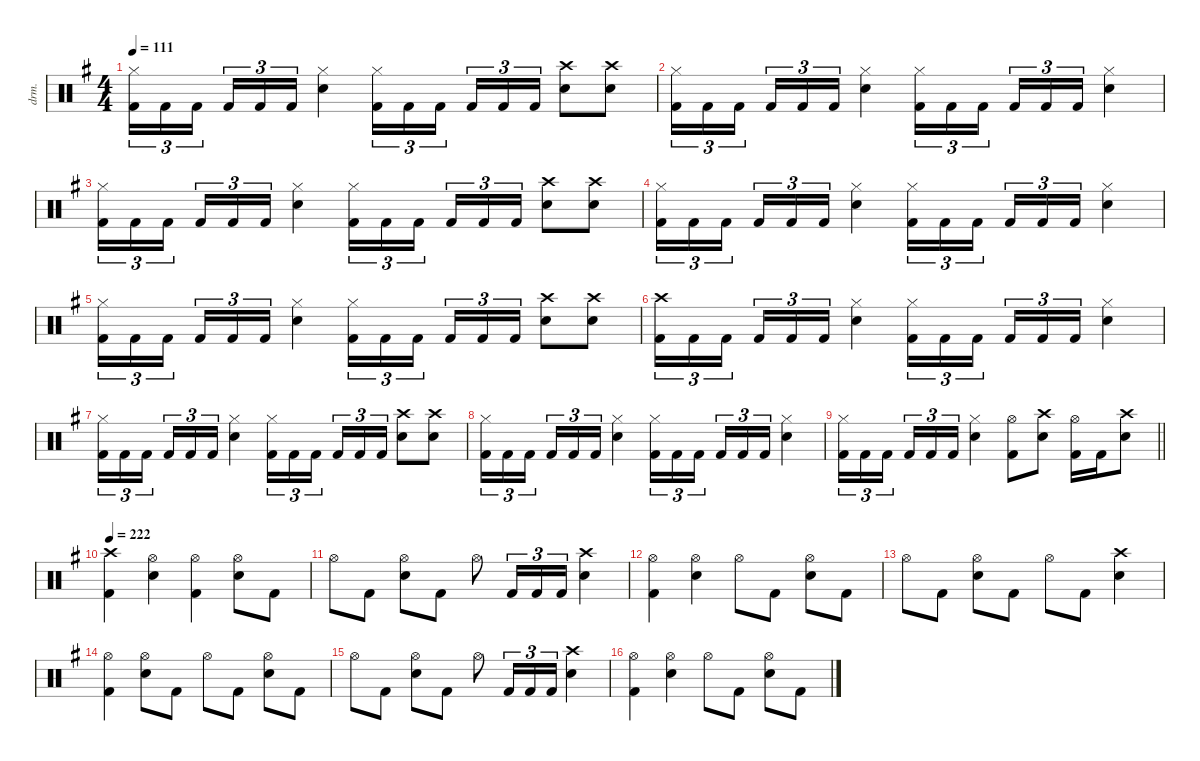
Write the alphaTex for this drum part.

\defaultSystemsLayout 4
\hideDynamics
\bracketExtendMode nobrackets
\otherSystemsTrackNameOrientation horizontal
\track ("Lars Ulrich" "drm.") {defaultSystemsLayout 4 instrument percussion}
\staff {score}
\articulation defaults
\ts (4 4)
\tempo 111
\clef neutral
\ks eminor
("Hi-Hat (closed)"{acc forcenatural} "Kick (hit) 2"{acc forcenatural}).16{tu (3 2) dy f beam Down} "Kick (hit) 2"{acc forcenatural}.16{tu (3 2) beam Down} "Kick (hit) 2"{acc forcenatural}.16{tu (3 2) beam Down} "Kick (hit) 2"{acc forcenatural}.16{tu (3 2) beam Up} "Kick (hit) 2"{acc forcenatural}.16{tu (3 2) beam Up} "Kick (hit) 2"{acc forcenatural}.16{tu (3 2) beam Up} ("Hi-Hat (closed)"{acc forcenatural} "Snare (hit) 2"{acc forcenatural}).4{beam Down} ("Hi-Hat (closed)"{acc forcenatural} "Kick (hit) 2"{acc forcenatural}).16{tu (3 2) beam Down} "Kick (hit) 2"{acc forcenatural}.16{tu (3 2) beam Down} "Kick (hit) 2"{acc forcenatural}.16{tu (3 2) beam Down} "Kick (hit) 2"{acc forcenatural}.16{tu (3 2) beam Up} "Kick (hit) 2"{acc forcenatural}.16{tu (3 2) beam Up} "Kick (hit) 2"{acc forcenatural}.16{tu (3 2) beam Up} ("Crash high (hit)"{acc forcenatural} "Snare (hit) 2"{acc forcenatural}).8{beam Down} ("Crash high (hit)"{acc forcenatural} "Snare (hit) 2"{acc forcenatural}).8{beam Down} |
("Hi-Hat (closed)"{acc forcenatural} "Kick (hit) 2"{acc forcenatural}).16{tu (3 2) beam Down} "Kick (hit) 2"{acc forcenatural}.16{tu (3 2) beam Down} "Kick (hit) 2"{acc forcenatural}.16{tu (3 2) beam Down} "Kick (hit) 2"{acc forcenatural}.16{tu (3 2) beam Up} "Kick (hit) 2"{acc forcenatural}.16{tu (3 2) beam Up} "Kick (hit) 2"{acc forcenatural}.16{tu (3 2) beam Up} ("Hi-Hat (closed)"{acc forcenatural} "Snare (hit) 2"{acc forcenatural}).4{beam Down} ("Hi-Hat (closed)"{acc forcenatural} "Kick (hit) 2"{acc forcenatural}).16{tu (3 2) beam Down} "Kick (hit) 2"{acc forcenatural}.16{tu (3 2) beam Down} "Kick (hit) 2"{acc forcenatural}.16{tu (3 2) beam Down} "Kick (hit) 2"{acc forcenatural}.16{tu (3 2) beam Up} "Kick (hit) 2"{acc forcenatural}.16{tu (3 2) beam Up} "Kick (hit) 2"{acc forcenatural}.16{tu (3 2) beam Up} ("Hi-Hat (closed)"{acc forcenatural} "Snare (hit) 2"{acc forcenatural}).4{beam Down} |
("Hi-Hat (closed)"{acc forcenatural} "Kick (hit) 2"{acc forcenatural}).16{tu (3 2) beam Down} "Kick (hit) 2"{acc forcenatural}.16{tu (3 2) beam Down} "Kick (hit) 2"{acc forcenatural}.16{tu (3 2) beam Down} "Kick (hit) 2"{acc forcenatural}.16{tu (3 2) beam Up} "Kick (hit) 2"{acc forcenatural}.16{tu (3 2) beam Up} "Kick (hit) 2"{acc forcenatural}.16{tu (3 2) beam Up} ("Hi-Hat (closed)"{acc forcenatural} "Snare (hit) 2"{acc forcenatural}).4{beam Down} ("Hi-Hat (closed)"{acc forcenatural} "Kick (hit) 2"{acc forcenatural}).16{tu (3 2) beam Down} "Kick (hit) 2"{acc forcenatural}.16{tu (3 2) beam Down} "Kick (hit) 2"{acc forcenatural}.16{tu (3 2) beam Down} "Kick (hit) 2"{acc forcenatural}.16{tu (3 2) beam Up} "Kick (hit) 2"{acc forcenatural}.16{tu (3 2) beam Up} "Kick (hit) 2"{acc forcenatural}.16{tu (3 2) beam Up} ("Crash high (hit)"{acc forcenatural} "Snare (hit) 2"{acc forcenatural}).8{beam Down} ("Crash high (hit)"{acc forcenatural} "Snare (hit) 2"{acc forcenatural}).8{beam Down} |
("Hi-Hat (closed)"{acc forcenatural} "Kick (hit) 2"{acc forcenatural}).16{tu (3 2) beam Down} "Kick (hit) 2"{acc forcenatural}.16{tu (3 2) beam Down} "Kick (hit) 2"{acc forcenatural}.16{tu (3 2) beam Down} "Kick (hit) 2"{acc forcenatural}.16{tu (3 2) beam Up} "Kick (hit) 2"{acc forcenatural}.16{tu (3 2) beam Up} "Kick (hit) 2"{acc forcenatural}.16{tu (3 2) beam Up} ("Hi-Hat (closed)"{acc forcenatural} "Snare (hit) 2"{acc forcenatural}).4{beam Down} ("Hi-Hat (closed)"{acc forcenatural} "Kick (hit) 2"{acc forcenatural}).16{tu (3 2) beam Down} "Kick (hit) 2"{acc forcenatural}.16{tu (3 2) beam Down} "Kick (hit) 2"{acc forcenatural}.16{tu (3 2) beam Down} "Kick (hit) 2"{acc forcenatural}.16{tu (3 2) beam Up} "Kick (hit) 2"{acc forcenatural}.16{tu (3 2) beam Up} "Kick (hit) 2"{acc forcenatural}.16{tu (3 2) beam Up} ("Hi-Hat (closed)"{acc forcenatural} "Snare (hit) 2"{acc forcenatural}).4{beam Down} |
("Hi-Hat (closed)"{acc forcenatural} "Kick (hit) 2"{acc forcenatural}).16{tu (3 2) beam Down} "Kick (hit) 2"{acc forcenatural}.16{tu (3 2) beam Down} "Kick (hit) 2"{acc forcenatural}.16{tu (3 2) beam Down} "Kick (hit) 2"{acc forcenatural}.16{tu (3 2) beam Up} "Kick (hit) 2"{acc forcenatural}.16{tu (3 2) beam Up} "Kick (hit) 2"{acc forcenatural}.16{tu (3 2) beam Up} ("Hi-Hat (closed)"{acc forcenatural} "Snare (hit) 2"{acc forcenatural}).4{beam Down} ("Hi-Hat (closed)"{acc forcenatural} "Kick (hit) 2"{acc forcenatural}).16{tu (3 2) beam Down} "Kick (hit) 2"{acc forcenatural}.16{tu (3 2) beam Down} "Kick (hit) 2"{acc forcenatural}.16{tu (3 2) beam Down} "Kick (hit) 2"{acc forcenatural}.16{tu (3 2) beam Up} "Kick (hit) 2"{acc forcenatural}.16{tu (3 2) beam Up} "Kick (hit) 2"{acc forcenatural}.16{tu (3 2) beam Up} ("Crash high (hit)"{acc forcenatural} "Snare (hit) 2"{acc forcenatural}).8{beam Down} ("Crash high (hit)"{acc forcenatural} "Snare (hit) 2"{acc forcenatural}).8{beam Down} |
("Crash high (hit)"{acc forcenatural} "Kick (hit) 2"{acc forcenatural}).16{tu (3 2) beam Down} "Kick (hit) 2"{acc forcenatural}.16{tu (3 2) beam Down} "Kick (hit) 2"{acc forcenatural}.16{tu (3 2) beam Down} "Kick (hit) 2"{acc forcenatural}.16{tu (3 2) beam Up} "Kick (hit) 2"{acc forcenatural}.16{tu (3 2) beam Up} "Kick (hit) 2"{acc forcenatural}.16{tu (3 2) beam Up} ("Hi-Hat (closed)"{acc forcenatural} "Snare (hit) 2"{acc forcenatural}).4{beam Down} ("Hi-Hat (closed)"{acc forcenatural} "Kick (hit) 2"{acc forcenatural}).16{tu (3 2) beam Down} "Kick (hit) 2"{acc forcenatural}.16{tu (3 2) beam Down} "Kick (hit) 2"{acc forcenatural}.16{tu (3 2) beam Down} "Kick (hit) 2"{acc forcenatural}.16{tu (3 2) beam Up} "Kick (hit) 2"{acc forcenatural}.16{tu (3 2) beam Up} "Kick (hit) 2"{acc forcenatural}.16{tu (3 2) beam Up} ("Hi-Hat (closed)"{acc forcenatural} "Snare (hit) 2"{acc forcenatural}).4{beam Down} |
("Hi-Hat (closed)"{acc forcenatural} "Kick (hit) 2"{acc forcenatural}).16{tu (3 2) beam Down} "Kick (hit) 2"{acc forcenatural}.16{tu (3 2) beam Down} "Kick (hit) 2"{acc forcenatural}.16{tu (3 2) beam Down} "Kick (hit) 2"{acc forcenatural}.16{tu (3 2) beam Up} "Kick (hit) 2"{acc forcenatural}.16{tu (3 2) beam Up} "Kick (hit) 2"{acc forcenatural}.16{tu (3 2) beam Up} ("Hi-Hat (closed)"{acc forcenatural} "Snare (hit) 2"{acc forcenatural}).4{beam Down} ("Hi-Hat (closed)"{acc forcenatural} "Kick (hit) 2"{acc forcenatural}).16{tu (3 2) beam Down} "Kick (hit) 2"{acc forcenatural}.16{tu (3 2) beam Down} "Kick (hit) 2"{acc forcenatural}.16{tu (3 2) beam Down} "Kick (hit) 2"{acc forcenatural}.16{tu (3 2) beam Up} "Kick (hit) 2"{acc forcenatural}.16{tu (3 2) beam Up} "Kick (hit) 2"{acc forcenatural}.16{tu (3 2) beam Up} ("Crash high (hit)"{acc forcenatural} "Snare (hit) 2"{acc forcenatural}).8{beam Down} ("Crash high (hit)"{acc forcenatural} "Snare (hit) 2"{acc forcenatural}).8{beam Down} |
("Hi-Hat (closed)"{acc forcenatural} "Kick (hit) 2"{acc forcenatural}).16{tu (3 2) beam Down} "Kick (hit) 2"{acc forcenatural}.16{tu (3 2) beam Down} "Kick (hit) 2"{acc forcenatural}.16{tu (3 2) beam Down} "Kick (hit) 2"{acc forcenatural}.16{tu (3 2) beam Up} "Kick (hit) 2"{acc forcenatural}.16{tu (3 2) beam Up} "Kick (hit) 2"{acc forcenatural}.16{tu (3 2) beam Up} ("Hi-Hat (closed)"{acc forcenatural} "Snare (hit) 2"{acc forcenatural}).4{beam Down} ("Hi-Hat (closed)"{acc forcenatural} "Kick (hit) 2"{acc forcenatural}).16{tu (3 2) beam Down} "Kick (hit) 2"{acc forcenatural}.16{tu (3 2) beam Down} "Kick (hit) 2"{acc forcenatural}.16{tu (3 2) beam Down} "Kick (hit) 2"{acc forcenatural}.16{tu (3 2) beam Up} "Kick (hit) 2"{acc forcenatural}.16{tu (3 2) beam Up} "Kick (hit) 2"{acc forcenatural}.16{tu (3 2) beam Up} ("Hi-Hat (closed)"{acc forcenatural} "Snare (hit) 2"{acc forcenatural}).4{beam Down} |
\barLineRight lightlight
("Hi-Hat (closed)"{acc forcenatural} "Kick (hit) 2"{acc forcenatural}).16{tu (3 2) beam Down} "Kick (hit) 2"{acc forcenatural}.16{tu (3 2) beam Down} "Kick (hit) 2"{acc forcenatural}.16{tu (3 2) beam Down} "Kick (hit) 2"{acc forcenatural}.16{tu (3 2) beam Up} "Kick (hit) 2"{acc forcenatural}.16{tu (3 2) beam Up} "Kick (hit) 2"{acc forcenatural}.16{tu (3 2) beam Up} ("Hi-Hat (closed)"{acc forcenatural} "Snare (hit) 2"{acc forcenatural}).4{beam Down} ("Hi-Hat (open)"{acc forcenatural} "Kick (hit) 2"{acc forcenatural}).8{beam Down} ("Crash high (hit)"{acc forcenatural} "Snare (hit) 2"{acc forcenatural}).8{beam Down} ("Hi-Hat (open)"{acc forcenatural} "Kick (hit) 2"{acc forcenatural}).16{beam Down} "Kick (hit) 2"{acc forcenatural}.16{beam Down} ("Crash high (hit)"{acc forcenatural} "Snare (hit) 2"{acc forcenatural}).8{beam Down} |
\tempo 222
("Crash high (hit)"{acc forcenatural} "Kick (hit) 2"{acc forcenatural}).4{beam Down} ("Hi-Hat (open)"{acc forcenatural} "Snare (hit) 2"{acc forcenatural}).4{beam Down} ("Hi-Hat (open)"{acc forcenatural} "Kick (hit) 2"{acc forcenatural}).4{beam Down} ("Hi-Hat (open)"{acc forcenatural} "Snare (hit) 2"{acc forcenatural}).8{beam Down} "Kick (hit) 2"{acc forcenatural}.8{beam Down} |
"Hi-Hat (open)"{acc forcenatural}.8{beam Down} "Kick (hit) 2"{acc forcenatural}.8{beam Down} ("Hi-Hat (open)"{acc forcenatural} "Snare (hit) 2"{acc forcenatural}).8{beam Down} "Kick (hit) 2"{acc forcenatural}.8{beam Down} "Hi-Hat (open)"{acc forcenatural}.8{beam Down} "Kick (hit) 2"{acc forcenatural}.16{tu (3 2) beam Up} "Kick (hit) 2"{acc forcenatural}.16{tu (3 2) beam Up} "Kick (hit) 2"{acc forcenatural}.16{tu (3 2) beam Up} ("Crash high (hit)"{acc forcenatural} "Snare (hit) 2"{acc forcenatural}).4{beam Down} |
("Hi-Hat (open)"{acc forcenatural} "Kick (hit) 2"{acc forcenatural}).4{beam Down} ("Hi-Hat (open)"{acc forcenatural} "Snare (hit) 2"{acc forcenatural}).4{beam Down} "Hi-Hat (open)"{acc forcenatural}.8{beam Down} "Kick (hit) 2"{acc forcenatural}.8{beam Down} ("Hi-Hat (open)"{acc forcenatural} "Snare (hit) 2"{acc forcenatural}).8{beam Down} "Kick (hit) 2"{acc forcenatural}.8{beam Down} |
"Hi-Hat (open)"{acc forcenatural}.8{beam Down} "Kick (hit) 2"{acc forcenatural}.8{beam Down} ("Hi-Hat (open)"{acc forcenatural} "Snare (hit) 2"{acc forcenatural}).8{beam Down} "Kick (hit) 2"{acc forcenatural}.8{beam Down} "Hi-Hat (open)"{acc forcenatural}.8{beam Down} "Kick (hit) 2"{acc forcenatural}.8{beam Down} ("Crash high (hit)"{acc forcenatural} "Snare (hit) 2"{acc forcenatural}).4{beam Down} |
("Hi-Hat (open)"{acc forcenatural} "Kick (hit) 2"{acc forcenatural}).4{beam Down} ("Hi-Hat (open)"{acc forcenatural} "Snare (hit) 2"{acc forcenatural}).8{beam Down} "Kick (hit) 2"{acc forcenatural}.8{beam Down} "Hi-Hat (open)"{acc forcenatural}.8{beam Down} "Kick (hit) 2"{acc forcenatural}.8{beam Down} ("Hi-Hat (open)"{acc forcenatural} "Snare (hit) 2"{acc forcenatural}).8{beam Down} "Kick (hit) 2"{acc forcenatural}.8{beam Down} |
"Hi-Hat (open)"{acc forcenatural}.8{beam Down} "Kick (hit) 2"{acc forcenatural}.8{beam Down} ("Hi-Hat (open)"{acc forcenatural} "Snare (hit) 2"{acc forcenatural}).8{beam Down} "Kick (hit) 2"{acc forcenatural}.8{beam Down} "Hi-Hat (open)"{acc forcenatural}.8{beam Down} "Kick (hit) 2"{acc forcenatural}.16{tu (3 2) beam Up} "Kick (hit) 2"{acc forcenatural}.16{tu (3 2) beam Up} "Kick (hit) 2"{acc forcenatural}.16{tu (3 2) beam Up} ("Crash high (hit)"{acc forcenatural} "Snare (hit) 2"{acc forcenatural}).4{beam Down} |
("Hi-Hat (open)"{acc forcenatural} "Kick (hit) 2"{acc forcenatural}).4{beam Down} ("Hi-Hat (open)"{acc forcenatural} "Snare (hit) 2"{acc forcenatural}).4{beam Down} "Hi-Hat (open)"{acc forcenatural}.8{beam Down} "Kick (hit) 2"{acc forcenatural}.8{beam Down} ("Hi-Hat (open)"{acc forcenatural} "Snare (hit) 2"{acc forcenatural}).8{beam Down} "Kick (hit) 2"{acc forcenatural}.8{beam Down}
